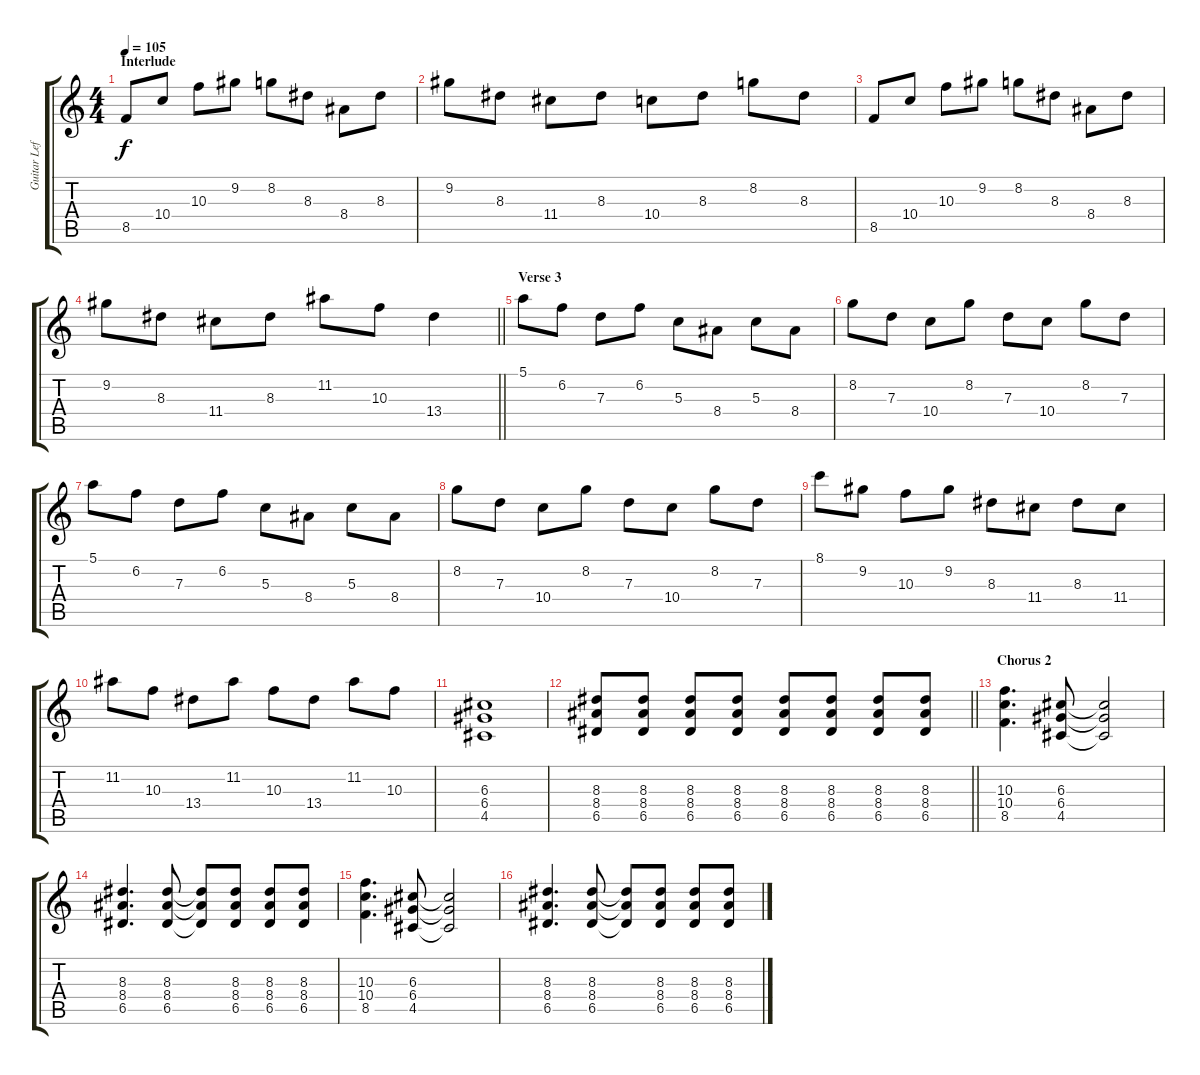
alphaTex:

\track ("Guitar Left" "Guitar Lef") {instrument overdrivenguitar}
\staff {score tabs}
\tuning (E4 B3 G3 D3 A2 E2) {hide}
\ts (4 4)
\section ("" "Interlude")
\tempo 105
\clef g2
\ks c
8.5.8{dy f} 10.4.8 10.3.8 9.2.8 8.2.8 8.3.8 8.4.8 8.3.8 |
9.2.8 8.3.8 11.4.8 8.3.8 10.4.8 8.3.8 8.2.8 8.3.8 |
8.5.8 10.4.8 10.3.8 9.2.8 8.2.8 8.3.8 8.4.8 8.3.8 |
\barLineRight lightlight
9.2.8 8.3.8 11.4.8 8.3.8 11.2.8 10.3.8 13.4.4 |
\section ("" "Verse 3")
5.1.8 6.2.8 7.3.8 6.2.8 5.3.8 8.4.8 5.3.8 8.4.8 |
8.2.8 7.3.8 10.4.8 8.2.8 7.3.8 10.4.8 8.2.8 7.3.8 |
5.1.8 6.2.8 7.3.8 6.2.8 5.3.8 8.4.8 5.3.8 8.4.8 |
8.2.8 7.3.8 10.4.8 8.2.8 7.3.8 10.4.8 8.2.8 7.3.8 |
8.1.8 9.2.8 10.3.8 9.2.8 8.3.8 11.4.8 8.3.8 11.4.8 |
11.2.8 10.3.8 13.4.8 11.2.8 10.3.8 13.4.8 11.2.8 10.3.8 |
(6.3 6.4 4.5).1 |
\barLineRight lightlight
(8.3 8.4 6.5).8 (8.3 8.4 6.5).8 (8.3 8.4 6.5).8 (8.3 8.4 6.5).8 (8.3 8.4 6.5).8 (8.3 8.4 6.5).8 (8.3 8.4 6.5).8 (8.3 8.4 6.5).8 |
\section ("" "Chorus 2")
(10.3 10.4 8.5).4{d} (6.3 6.4 4.5).8 (6.3{t} 6.4{t} 4.5{t}).2 |
(8.3 8.4 6.5).4{d} (8.3 8.4 6.5).8 (8.3{t} 8.4{t} 6.5{t}).8 (8.3 8.4 6.5).8 (8.3 8.4 6.5).8 (8.3 8.4 6.5).8 |
(10.3 10.4 8.5).4{d} (6.3 6.4 4.5).8 (6.3{t} 6.4{t} 4.5{t}).2 |
(8.3 8.4 6.5).4{d} (8.3 8.4 6.5).8 (8.3{t} 8.4{t} 6.5{t}).8 (8.3 8.4 6.5).8 (8.3 8.4 6.5).8 (8.3 8.4 6.5).8
